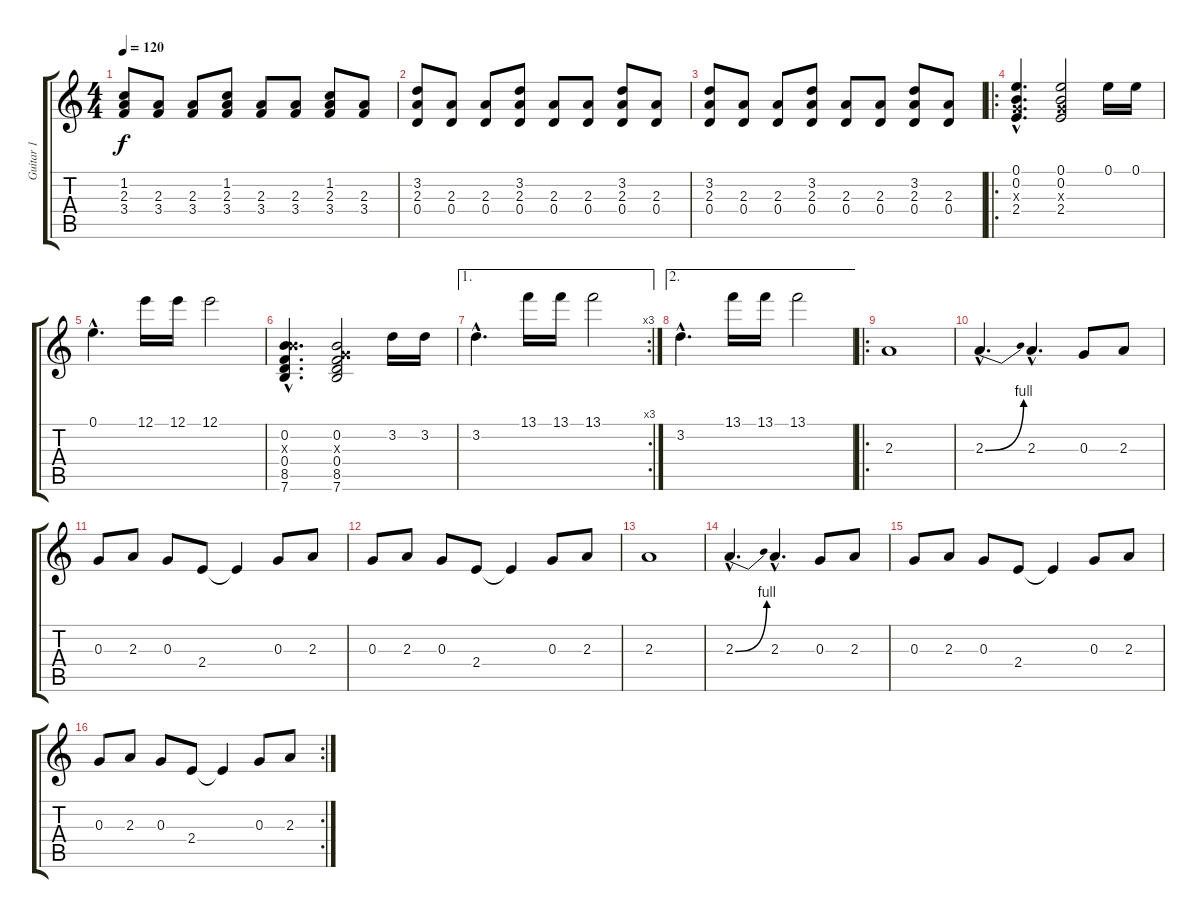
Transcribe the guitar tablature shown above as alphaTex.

\track ("Guitar 1" "Guitar 1") {instrument distortionguitar}
\staff {score tabs}
\tuning (E4 B3 G3 D3 A2 E2) {hide}
\ts (4 4)
\tempo 120
\clef g2
\ks c
(1.2 2.3 3.4).8{dy f} (2.3 3.4).8 (2.3 3.4).8 (1.2 2.3 3.4).8 (2.3 3.4).8 (2.3 3.4).8 (1.2 2.3 3.4).8 (2.3 3.4).8 |
(3.2 2.3 0.4).8 (2.3 0.4).8 (2.3 0.4).8 (3.2 2.3 0.4).8 (2.3 0.4).8 (2.3 0.4).8 (3.2 2.3 0.4).8 (2.3 0.4).8 |
(3.2 2.3 0.4).8 (2.3 0.4).8 (2.3 0.4).8 (3.2 2.3 0.4).8 (2.3 0.4).8 (2.3 0.4).8 (3.2 2.3 0.4).8 (2.3 0.4).8 |
\ro
(0.1{hac} 0.2{hac} 0.3{hac x} 2.4{hac}).4{d} (0.1 0.2 0.3{x} 2.4).2 0.1.16 0.1.16 |
0.1{hac}.4{d} 12.1.16 12.1.16 12.1.2 |
(0.2{hac} 4.3{hac x} 0.4{hac} 8.5{hac} 7.6{hac}).4{d} (0.2 0.3{x} 0.4 8.5 7.6).2 3.2.16 3.2.16 |
\ae 1
\rc 3
3.2{hac}.4{d} 13.1.16 13.1.16 13.1.2 |
\ae 2
3.2{hac}.4{d} 13.1.16 13.1.16 13.1.2 |
\ro
2.3.1 |
2.3{be (bend 0 0 60 4) hac}.4{d} 2.3{hac}.4{d} 0.3.8 2.3.8 |
0.3.8 2.3.8 0.3.8 2.4.8 2.4{t}.4 0.3.8 2.3.8 |
0.3.8 2.3.8 0.3.8 2.4.8 2.4{t}.4 0.3.8 2.3.8 |
2.3.1 |
2.3{be (bend 0 0 60 4) hac}.4{d} 2.3{hac}.4{d} 0.3.8 2.3.8 |
0.3.8 2.3.8 0.3.8 2.4.8 2.4{t}.4 0.3.8 2.3.8 |
\rc 2
0.3.8 2.3.8 0.3.8 2.4.8 2.4{t}.4 0.3.8 2.3.8
